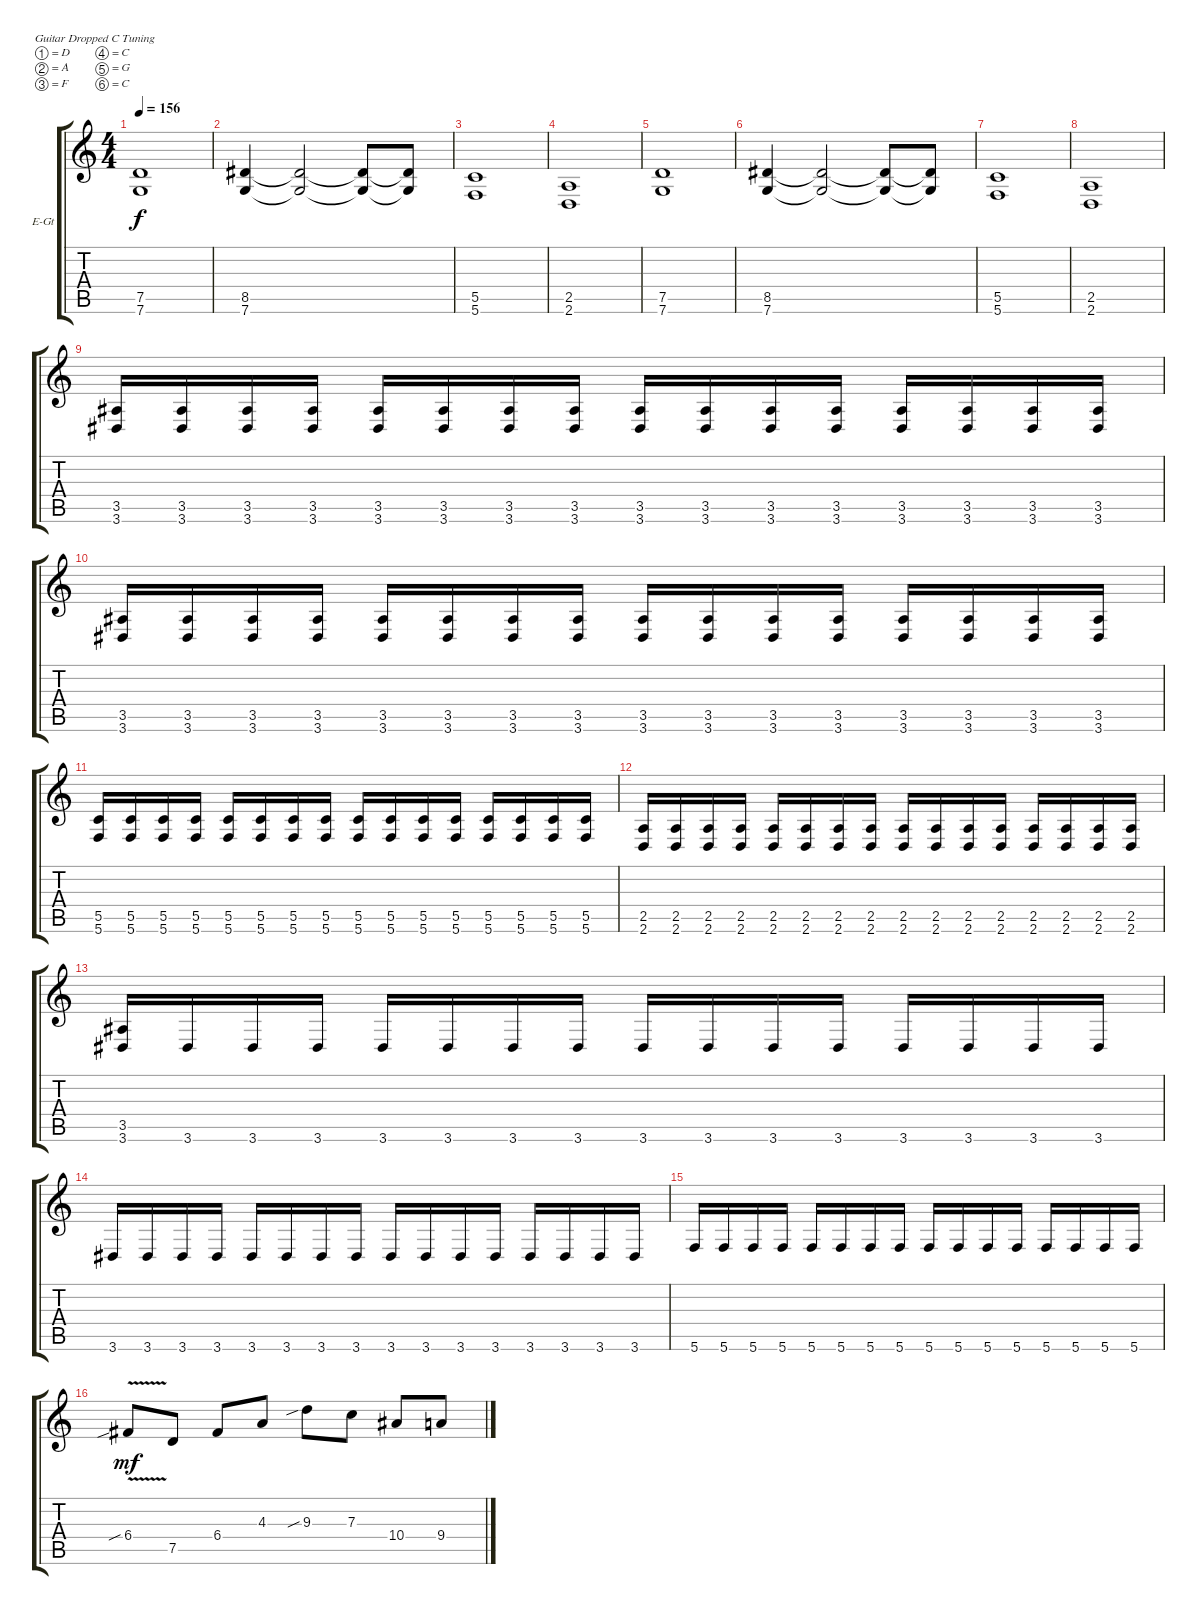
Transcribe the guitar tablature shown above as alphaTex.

\bracketExtendMode groupsimilarinstruments
\firstSystemTrackNameOrientation horizontal
\otherSystemsTrackNameOrientation horizontal
\track ("Rhythm Guitar" "E-Gt") {instrument distortionguitar}
\staff {score tabs}
\tuning (D4 A3 F3 C3 G2 C2)
\ts (4 4)
\tempo 156
\clef g2
\ks c
(7.5 7.6).1{dy f} |
(8.5 7.6).4 (8.5{t} 7.6{t}).2 (8.5{t} 7.6{t}).8 (8.5{t} 7.6{t}).8 |
(5.5 5.6).1 |
(2.5 2.6).1 |
(7.5 7.6).1 |
(8.5 7.6).4 (8.5{t} 7.6{t}).2 (8.5{t} 7.6{t}).8 (8.5{t} 7.6{t}).8 |
(5.5 5.6).1 |
(2.5 2.6).1 |
(3.5 3.6).16 (3.6 3.5).16 (3.6 3.5).16 (3.6 3.5).16 (3.6 3.5).16 (3.6 3.5).16 (3.6 3.5).16 (3.6 3.5).16 (3.6 3.5).16 (3.6 3.5).16 (3.6 3.5).16 (3.6 3.5).16 (3.6 3.5).16 (3.6 3.5).16 (3.6 3.5).16 (3.6 3.5).16 |
(3.6 3.5).16 (3.6 3.5).16 (3.6 3.5).16 (3.6 3.5).16 (3.6 3.5).16 (3.6 3.5).16 (3.6 3.5).16 (3.6 3.5).16 (3.6 3.5).16 (3.6 3.5).16 (3.6 3.5).16 (3.6 3.5).16 (3.6 3.5).16 (3.6 3.5).16 (3.6 3.5).16 (3.6 3.5).16 |
(5.5 5.6).16 (5.5 5.6).16 (5.5 5.6).16 (5.5 5.6).16 (5.5 5.6).16 (5.5 5.6).16 (5.5 5.6).16 (5.5 5.6).16 (5.5 5.6).16 (5.5 5.6).16 (5.5 5.6).16 (5.5 5.6).16 (5.5 5.6).16 (5.5 5.6).16 (5.5 5.6).16 (5.5 5.6).16 |
(2.6 2.5).16 (2.6 2.5).16 (2.6 2.5).16 (2.6 2.5).16 (2.6 2.5).16 (2.6 2.5).16 (2.6 2.5).16 (2.6 2.5).16 (2.6 2.5).16 (2.6 2.5).16 (2.6 2.5).16 (2.6 2.5).16 (2.6 2.5).16 (2.6 2.5).16 (2.6 2.5).16 (2.6 2.5).16 |
(3.5 3.6).16 3.6.16 3.6.16 3.6.16 3.6.16 3.6.16 3.6.16 3.6.16 3.6.16 3.6.16 3.6.16 3.6.16 3.6.16 3.6.16 3.6.16 3.6.16 |
3.6.16 3.6.16 3.6.16 3.6.16 3.6.16 3.6.16 3.6.16 3.6.16 3.6.16 3.6.16 3.6.16 3.6.16 3.6.16 3.6.16 3.6.16 3.6.16 |
5.6.16 5.6.16 5.6.16 5.6.16 5.6.16 5.6.16 5.6.16 5.6.16 5.6.16 5.6.16 5.6.16 5.6.16 5.6.16 5.6.16 5.6.16 5.6.16 |
6.4{v sib}.8{dy mf} 7.5.8 6.4.8 4.3.8 9.3{sib}.8 7.3.8 10.4.8 9.4.8
